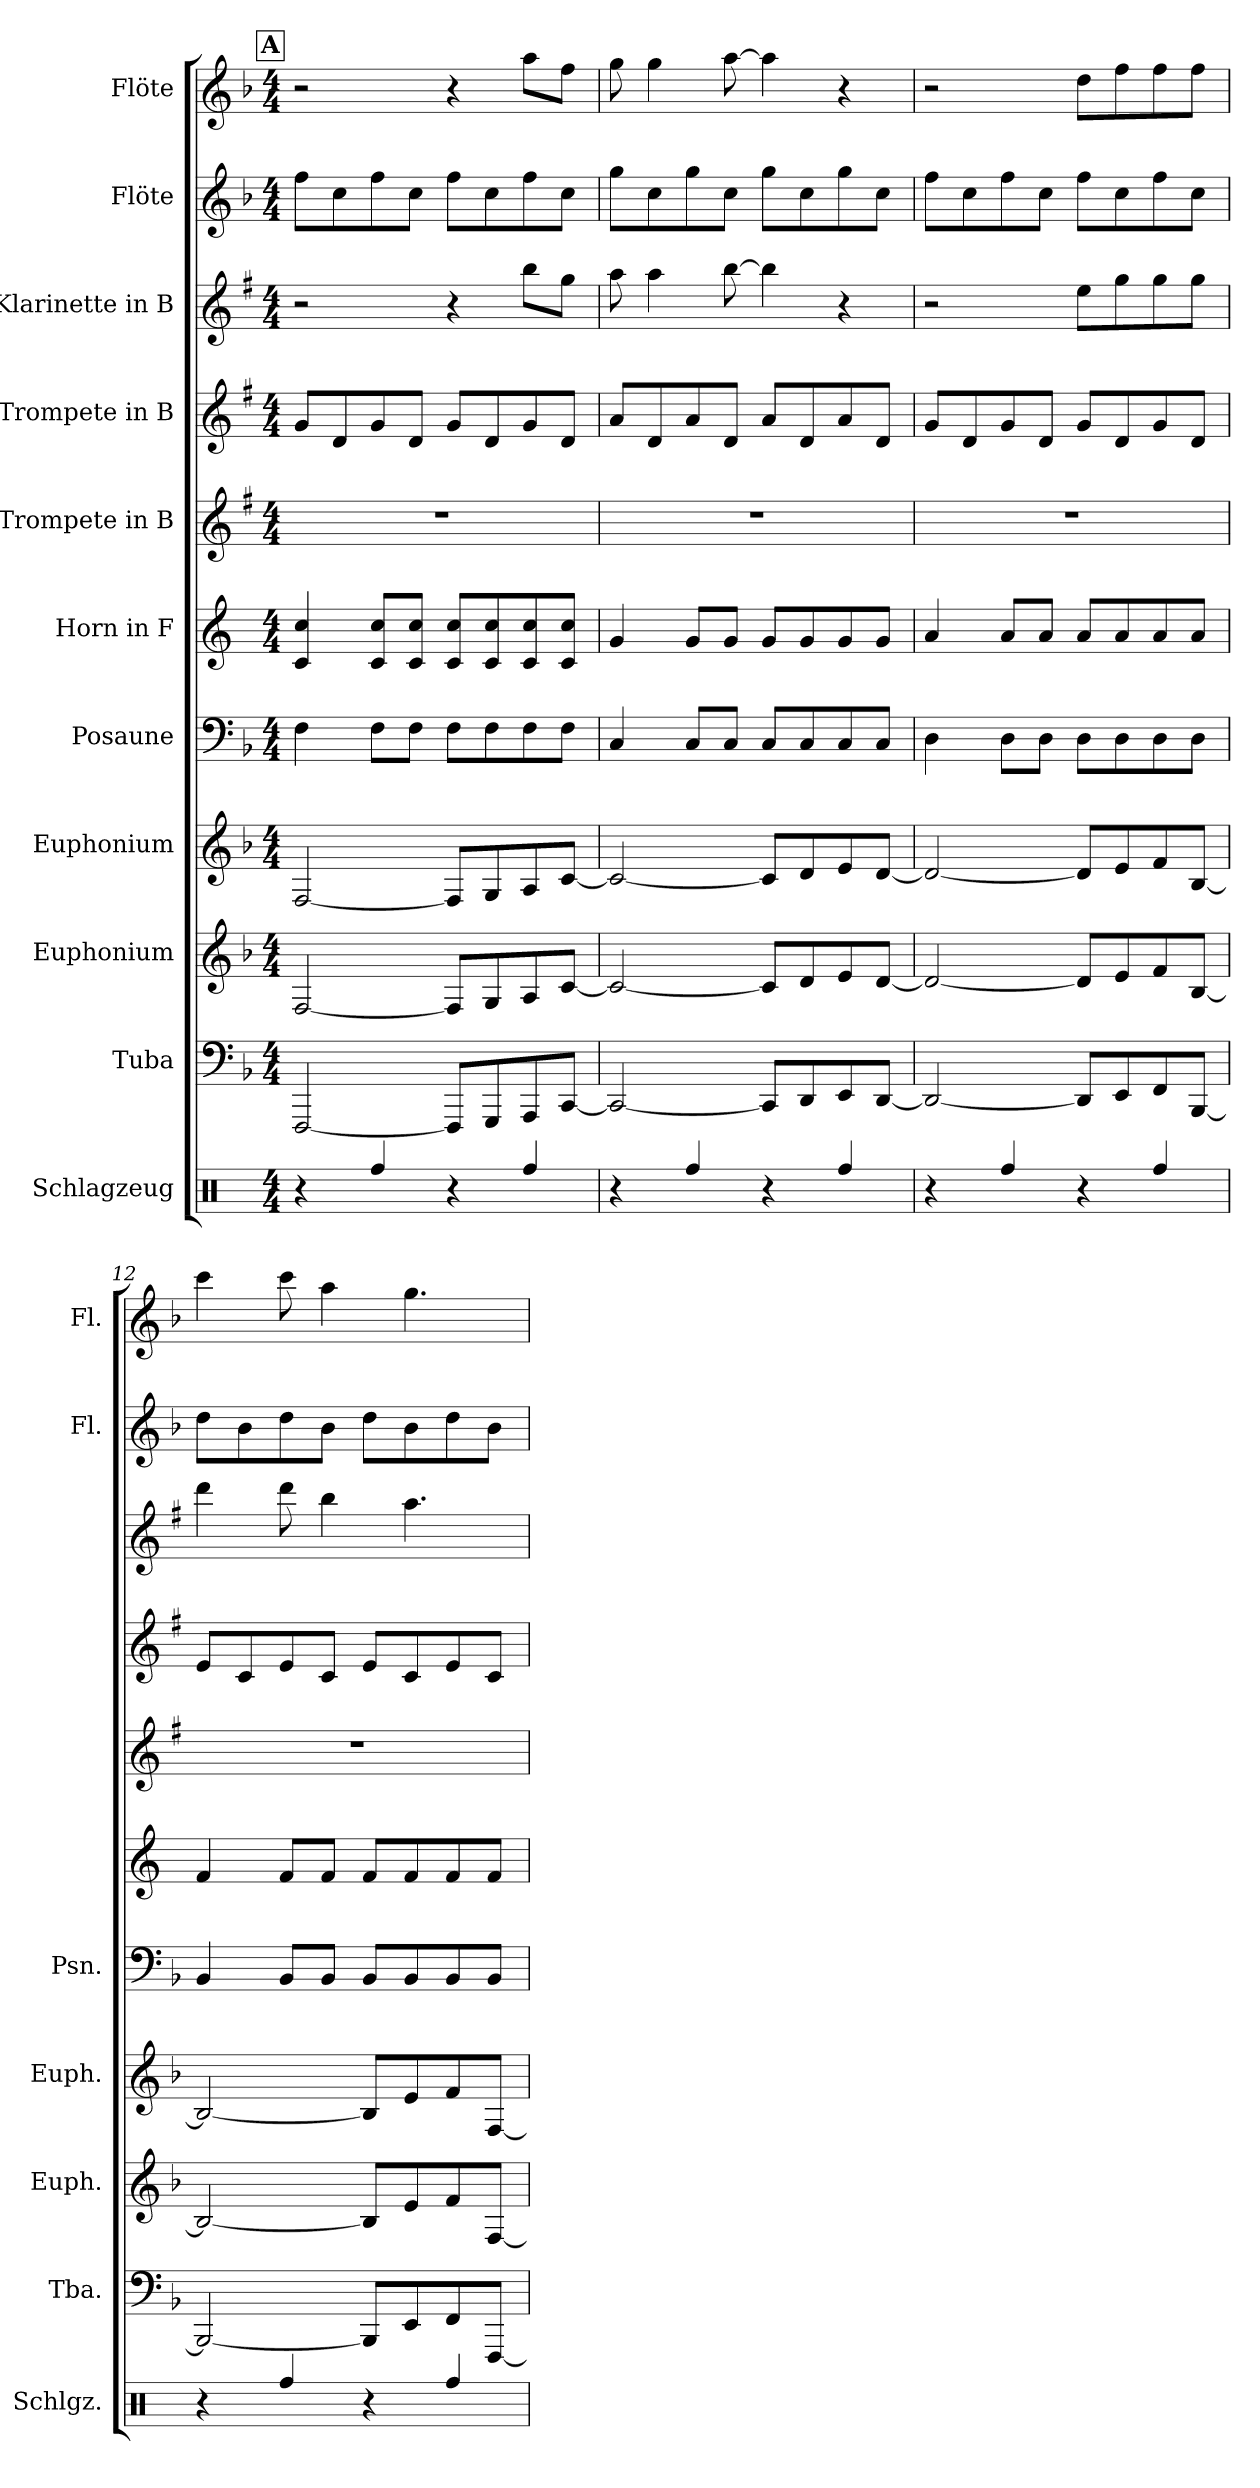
**kern	**kern	**kern	**kern	**kern	**kern	**kern	**kern	**kern	**kern	**kern
*part11	*part10	*part9	*part8	*part7	*part6	*part5	*part4	*part3	*part2	*part1
*staff11	*staff10	*staff9	*staff8	*staff7	*staff6	*staff5	*staff4	*staff3	*staff2	*staff1
*I"Schlagzeug	*I"Tuba	*I"Euphonium	*I"Euphonium	*I"Posaune	*I"Horn in F	*I"Trompete in B	*I"Trompete in B	*I"Klarinette in B	*I"Flöte	*I"Flöte
*I'Schlgz.	*I'Tba.	*I'Euph.	*I'Euph.	*I'Psn.	*	*	*	*	*I'Fl.	*I'Fl.
*clefX	*clefF4	*clefG2	*clefG2	*clefF4	*clefG2	*clefG2	*clefG2	*clefG2	*clefG2	*clefG2
*	*	*ITrd8c14	*ITrd8c14	*	*ITrd4c7	*ITrd1c2	*ITrd1c2	*ITrd1c2	*	*
*k[]	*k[b-]	*k[b-]	*k[b-]	*k[b-]	*k[b-]	*k[b-]	*k[b-]	*k[b-]	*k[b-]	*k[b-]
*M4/4	*M4/4	*M4/4	*M4/4	*M4/4	*M4/4	*M4/4	*M4/4	*M4/4	*M4/4	*M4/4
!!LO:REH:place=s1:a:B:fs=14:t=A
=9	=9	=9	=9	=9	=9	=9	=9	=9	=9	=9
4r	[2FFF/	[2FF/	[2FF/	4F\	4F/ 4f/	1r	8f/L	2r	8ff\L	2r
.	.	.	.	.	.	.	8c/	.	8cc\	.
4Rff/	.	.	.	8F\L	8F/ 8f/L	.	8f/	.	8ff\	.
.	.	.	.	8F\J	8F/ 8f/J	.	8c/J	.	8cc\J	.
4r	8FFF/L]	8FF/L]	8FF/L]	8F\L	8F/ 8f/L	.	8f/L	4r	8ff\L	4r
.	8GGG/	8GG/	8GG/	8F\	8F/ 8f/	.	8c/	.	8cc\	.
4Rff/	8AAA/	8AA/	8AA/	8F\	8F/ 8f/	.	8f/	8aa\L	8ff\	8aa\L
.	[8CC/J	[8C/J	[8C/J	8F\J	8F/ 8f/J	.	8c/J	8ff\J	8cc\J	8ff\J
=10	=10	=10	=10	=10	=10	=10	=10	=10	=10	=10
4r	2CC/_	2C/_	2C/_	4C/	4c/	1r	8g/L	8gg\	8gg\L	8gg\
.	.	.	.	.	.	.	8c/	4gg\	8cc\	4gg\
4Rff/	.	.	.	8C/L	8c/L	.	8g/	.	8gg\	.
.	.	.	.	8C/J	8c/J	.	8c/J	[8aa\	8cc\J	[8aa\
4r	8CC/L]	8C/L]	8C/L]	8C/L	8c/L	.	8g/L	4aa\]	8gg\L	4aa\]
.	8DD/	8D/	8D/	8C/	8c/	.	8c/	.	8cc\	.
4Rff/	8EE/	8E/	8E/	8C/	8c/	.	8g/	4r	8gg\	4r
.	[8DD/J	[8D/J	[8D/J	8C/J	8c/J	.	8c/J	.	8cc\J	.
=11	=11	=11	=11	=11	=11	=11	=11	=11	=11	=11
4r	2DD/_	2D/_	2D/_	4D\	4d/	1r	8f/L	2r	8ff\L	2r
.	.	.	.	.	.	.	8c/	.	8cc\	.
4Rff/	.	.	.	8D\L	8d/L	.	8f/	.	8ff\	.
.	.	.	.	8D\J	8d/J	.	8c/J	.	8cc\J	.
4r	8DD/L]	8D/L]	8D/L]	8D\L	8d/L	.	8f/L	8dd\L	8ff\L	8dd\L
.	8EE/	8E/	8E/	8D\	8d/	.	8c/	8ff\	8cc\	8ff\
4Rff/	8FF/	8F/	8F/	8D\	8d/	.	8f/	8ff\	8ff\	8ff\
.	[8BBB-/J	[8BB-/J	[8BB-/J	8D\J	8d/J	.	8c/J	8ff\J	8cc\J	8ff\J
!!LO:LB:g=z
=12	=12	=12	=12	=12	=12	=12	=12	=12	=12	=12
4r	2BBB-/_	2BB-/_	2BB-/_	4BB-/	4B-/	1r	8d/L	4ccc\	8dd\L	4ccc\
.	.	.	.	.	.	.	8B-/	.	8b-\	.
4Rff/	.	.	.	8BB-/L	8B-/L	.	8d/	8ccc\	8dd\	8ccc\
.	.	.	.	8BB-/J	8B-/J	.	8B-/J	4aa\	8b-\J	4aa\
4r	8BBB-/L]	8BB-/L]	8BB-/L]	8BB-/L	8B-/L	.	8d/L	.	8dd\L	.
.	8EE/	8E/	8E/	8BB-/	8B-/	.	8B-/	4.gg\	8b-\	4.gg\
4Rff/	8FF/	8F/	8F/	8BB-/	8B-/	.	8d/	.	8dd\	.
.	[8FFF/J	[8FF/J	[8FF/J	8BB-/J	8B-/J	.	8B-/J	.	8b-\J	.
=	=	=	=	=	=	=	=	=	=	=
*-	*-	*-	*-	*-	*-	*-	*-	*-	*-	*-
